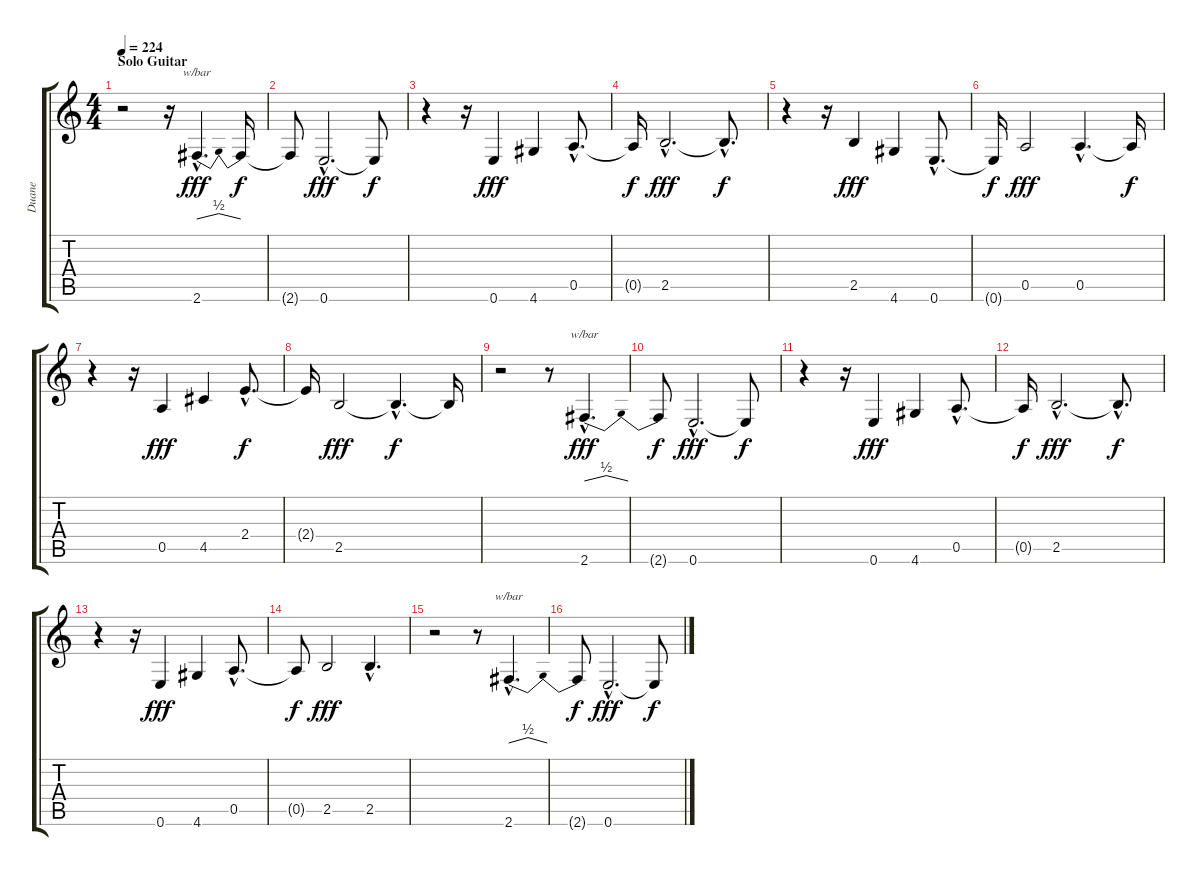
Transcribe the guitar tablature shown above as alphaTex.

\track ("Duane" "Duane") {instrument electricguitarclean}
\staff {score tabs}
\tuning (E4 B3 G3 D3 A2 E2) {hide}
\ts (4 4)
\section ("" "Solo Guitar")
\tempo 224
\clef g2
\ks c
r.2{dy fff instrument electricguitarclean} r.16 2.6{hac}.4{d tbe (dip default 0 0 30 2 60 0)} 2.6{t}.16{dy f} |
2.6{t}.8 0.6{hac}.2{d dy fff} 0.6{t}.8{dy f} |
r.4 r.16 0.6.4{dy fff} 4.6.4 0.5{hac}.8{d} |
0.5{t}.16{dy f} 2.5{hac}.2{d dy fff} 2.5{hac t}.8{d dy f} |
r.4 r.16 2.5.4{dy fff} 4.6.4 0.6{hac}.8{d} |
0.6{t}.16{dy f} 0.5.2{dy fff} 0.5{hac}.4{d} 0.5{t}.16{dy f} |
r.4 r.16 0.5.4{dy fff} 4.5.4 2.4{hac}.8{d dy f} |
2.4{t}.16 2.5.2{dy fff} 2.5{hac t}.4{d dy f} 2.5{t}.16 |
r.2 r.8 2.6{hac}.4{d tbe (dip default 0 0 30 2 60 0) dy fff} |
2.6{t}.8{dy f} 0.6{hac}.2{d dy fff} 0.6{t}.8{dy f} |
r.4 r.16 0.6.4{dy fff} 4.6.4 0.5{hac}.8{d} |
0.5{t}.16{dy f} 2.5{hac}.2{d dy fff} 2.5{hac t}.8{d dy f} |
r.4 r.16 0.6.4{dy fff} 4.6.4 0.5{hac}.8{d} |
0.5{t}.8{dy f} 2.5.2{dy fff} 2.5{hac}.4{d} |
r.2 r.8 2.6{hac}.4{d tbe (dip default 0 0 30 2 60 0)} |
2.6{t}.8{dy f} 0.6{hac}.2{d dy fff} 0.6{t}.8{dy f}
